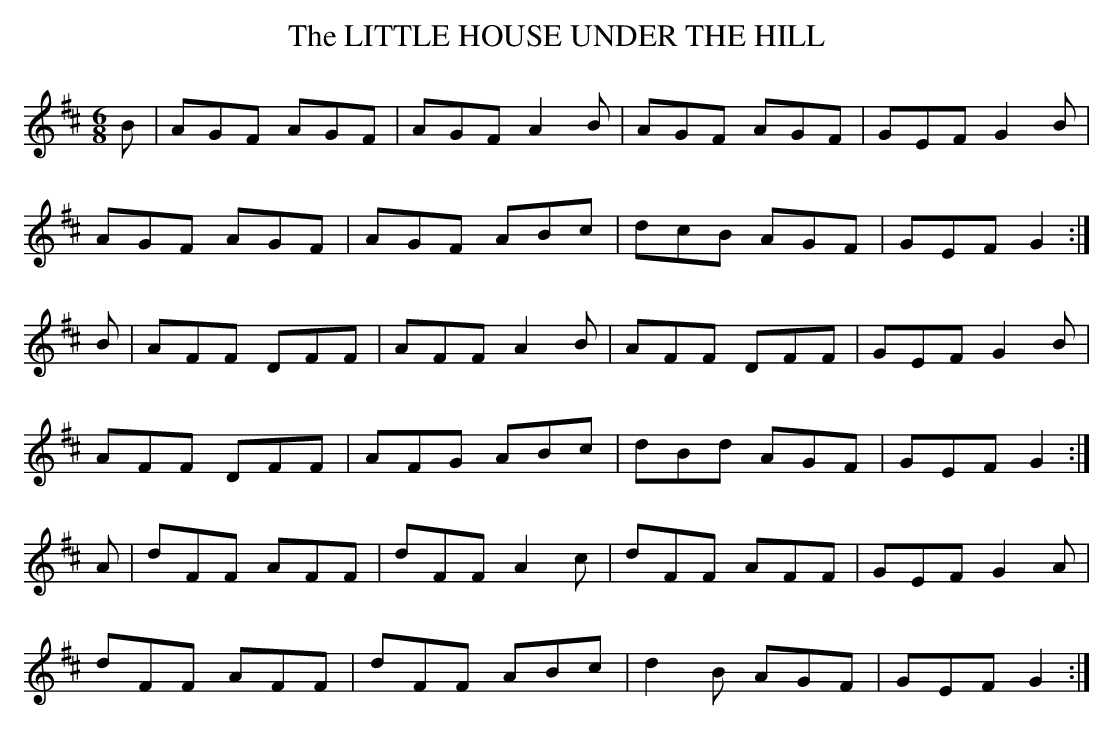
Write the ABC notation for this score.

X:1
T:LITTLE HOUSE UNDER THE HILL, The
M:6/8
L:1/8
K:D
B|AGF AGF|AGF A2B|AGF AGF|GEF G2B|
AGF AGF|AGF ABc|dcB AGF|GEF G2 :|
B|AFF DFF|AFF A2B|AFF DFF|GEF G2B|
AFF DFF|AFG ABc|dBd AGF|GEF G2 :|
A|dFF AFF|dFF A2c|dFF AFF|GEF G2A|
dFF AFF|dFF ABc|d2B AGF|GEF G2 :|
